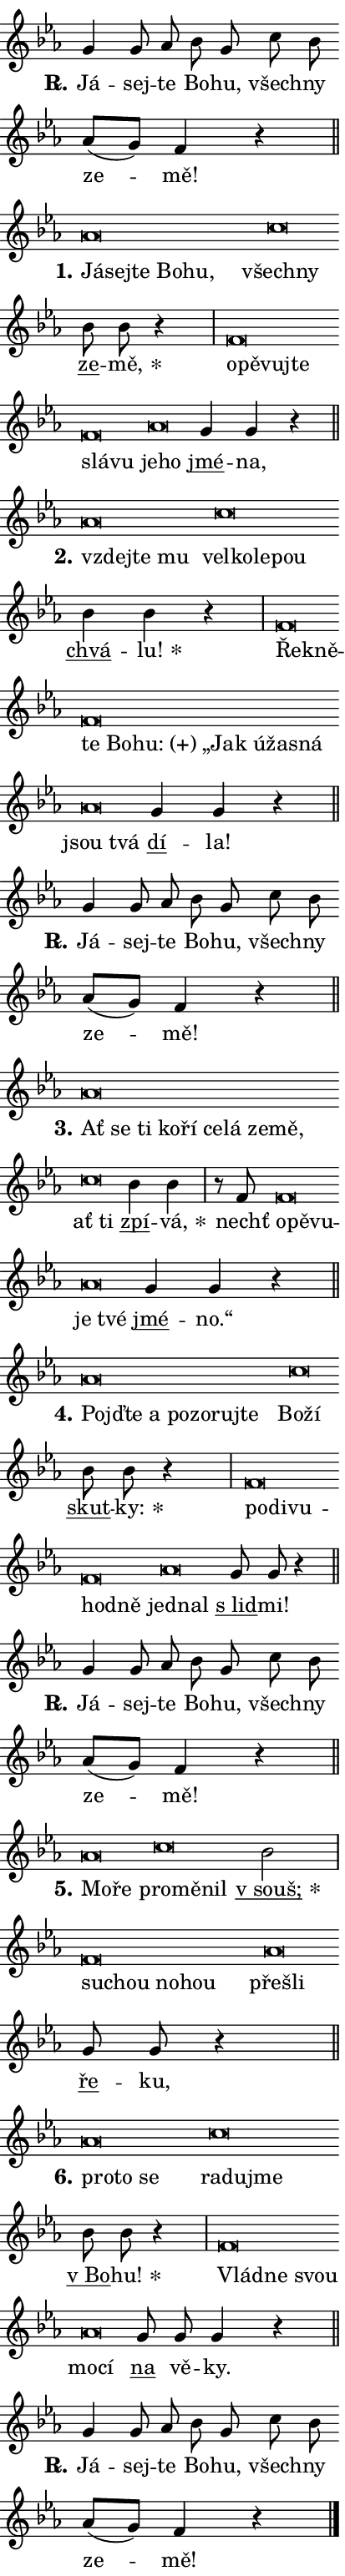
\version "2.24.0"
\header { tagline = "" }
\paper {
  indent = 0\cm
  top-margin = 0\cm
  right-margin = 0.13\cm % to fit lyric hyphens
  bottom-margin = 0\cm
  left-margin = 0\cm
  paper-width = 7\cm
  page-breaking = #ly:one-page-breaking
  system-system-spacing.basic-distance = #11
  score-system-spacing.basic-distance = #11
  ragged-last = ##f
}


%% Author: Thomas Morley
%% https://lists.gnu.org/archive/html/lilypond-user/2020-05/msg00002.html
#(define (line-position grob)
"Returns position of @var[grob} in current system:
   @code{'start}, if at first time-step
   @code{'end}, if at last time-step
   @code{'middle} otherwise
"
  (let* ((col (ly:item-get-column grob))
         (ln (ly:grob-object col 'left-neighbor))
         (rn (ly:grob-object col 'right-neighbor))
         (col-to-check-left (if (ly:grob? ln) ln col))
         (col-to-check-right (if (ly:grob? rn) rn col))
         (break-dir-left
           (and
             (ly:grob-property col-to-check-left 'non-musical #f)
             (ly:item-break-dir col-to-check-left)))
         (break-dir-right
           (and
             (ly:grob-property col-to-check-right 'non-musical #f)
             (ly:item-break-dir col-to-check-right))))
        (cond ((eqv? 1 break-dir-left) 'start)
              ((eqv? -1 break-dir-right) 'end)
              (else 'middle))))

#(define (tranparent-at-line-position vctor)
  (lambda (grob)
  "Relying on @code{line-position} select the relevant enry from @var{vctor}.
Used to determine transparency,"
    (case (line-position grob)
      ((end) (not (vector-ref vctor 0)))
      ((middle) (not (vector-ref vctor 1)))
      ((start) (not (vector-ref vctor 2))))))

noteHeadBreakVisibility =
#(define-music-function (break-visibility)(vector?)
"Makes @code{NoteHead}s transparent relying on @var{break-visibility}"
#{
  \override NoteHead.transparent =
    #(tranparent-at-line-position break-visibility)
#})

#(define delete-ledgers-for-transparent-note-heads
  (lambda (grob)
    "Reads whether a @code{NoteHead} is transparent.
If so this @code{NoteHead} is removed from @code{'note-heads} from
@var{grob}, which is supposed to be @code{LedgerLineSpanner}.
As a result ledgers are not printed for this @code{NoteHead}"
    (let* ((nhds-array (ly:grob-object grob 'note-heads))
           (nhds-list
             (if (ly:grob-array? nhds-array)
                 (ly:grob-array->list nhds-array)
                 '()))
           ;; Relies on the transparent-property being done before
           ;; Staff.LedgerLineSpanner.after-line-breaking is executed.
           ;; This is fragile ...
           (to-keep
             (remove
               (lambda (nhd)
                 (ly:grob-property nhd 'transparent #f))
               nhds-list)))
      ;; TODO find a better method to iterate over grob-arrays, similiar
      ;; to filter/remove etc for lists
      ;; For now rebuilt from scratch
      (set! (ly:grob-object grob 'note-heads)  '())
      (for-each
        (lambda (nhd)
          (ly:pointer-group-interface::add-grob grob 'note-heads nhd))
        to-keep))))

squashNotes = {
  \override NoteHead.X-extent = #'(-0.2 . 0.2)
  \override NoteHead.Y-extent = #'(-0.75 . 0)
  \override NoteHead.stencil =
    #(lambda (grob)
       (let ((pos (ly:grob-property grob 'staff-position)))
         (begin
           (if (< pos -7) (display "ERROR: Lower brevis then expected\n") (display "OK: Expected brevis position\n"))
           (if (<= pos -6) ly:text-interface::print ly:note-head::print))))
}
unSquashNotes = {
  \revert NoteHead.X-extent
  \revert NoteHead.Y-extent
  \revert NoteHead.stencil
}

hideNotes = \noteHeadBreakVisibility #begin-of-line-visible
unHideNotes = \noteHeadBreakVisibility #all-visible

% work-around for resetting accidentals
% https://lilypond.org/doc/v2.23/Documentation/notation/displaying-rhythms#unmetered-music
cadenzaMeasure = {
  \cadenzaOff
  \partial 1024 s1024
  \cadenzaOn
}

#(define-markup-command (accent layout props text) (markup?)
  "Underline accented syllable"
  (interpret-markup layout props
    #{\markup \override #'(offset . 4.3) \underline { #text }#}))

responsum = \markup \concat {
  "R" \hspace #-1.05 \path #0.1 #'((moveto 0 0.07) (lineto 0.9 0.8)) \hspace #0.05 "."
}

spaceSize = #0.6828661417322834 % exact space size for TeX Gyre Schola

\layout {
  \context {
    \Staff
    \remove "Time_signature_engraver"
    \override LedgerLineSpanner.after-line-breaking = #delete-ledgers-for-transparent-note-heads
  }
  \context {
    \Lyrics {
      \override LyricSpace.minimum-distance = \spaceSize
      \override LyricText.font-name = #"TeX Gyre Schola"
      \override LyricText.font-size = 1
      \override StanzaNumber.font-name = #"TeX Gyre Schola Bold"
      \override StanzaNumber.font-size = 1
    }
  }
  \context {
    \Score 
    \override NoteHead.text =
      #(lambda (grob) 
        (let ((pos (ly:grob-property grob 'staff-position)))
          #{\markup {
            \combine
              \halign #-0.55 \raise #(if (= pos -6) 0 0.5) \override #'(thickness . 2) \draw-line #'(3.2 . 0)
              \musicglyph "noteheads.sM1"
          }#}))
  }
}

% magnetic-lyrics.ily
%
%   written by
%     Jean Abou Samra <jean@abou-samra.fr>
%     Werner Lemberg <wl@gnu.org>
%
%   adapted by
%     Jiri Hon <jiri.hon@gmail.com>
%
% Version 2022-Apr-15

% https://www.mail-archive.com/lilypond-user@gnu.org/msg149350.html

#(define (Left_hyphen_pointer_engraver context)
   "Collect syllable-hyphen-syllable occurrences in lyrics and store
them in properties.  This engraver only looks to the left.  For
example, if the lyrics input is @code{foo -- bar}, it does the
following.

@itemize @bullet
@item
Set the @code{text} property of the @code{LyricHyphen} grob between
@q{foo} and @q{bar} to @code{foo}.

@item
Set the @code{left-hyphen} property of the @code{LyricText} grob with
text @q{foo} to the @code{LyricHyphen} grob between @q{foo} and
@q{bar}.
@end itemize

Use this auxiliary engraver in combination with the
@code{lyric-@/text::@/apply-@/magnetic-@/offset!} hook."
   (let ((hyphen #f)
         (text #f))
     (make-engraver
      (acknowledgers
       ((lyric-syllable-interface engraver grob source-engraver)
        (set! text grob)))
      (end-acknowledgers
       ((lyric-hyphen-interface engraver grob source-engraver)
        ;(when (not (grob::has-interface grob 'lyric-space-interface))
          (set! hyphen grob)));)
      ((stop-translation-timestep engraver)
       (when (and text hyphen)
         (ly:grob-set-object! text 'left-hyphen hyphen))
       (set! text #f)
       (set! hyphen #f)))))

#(define (lyric-text::apply-magnetic-offset! grob)
   "If the space between two syllables is less than the value in
property @code{LyricText@/.details@/.squash-threshold}, move the right
syllable to the left so that it gets concatenated with the left
syllable.

Use this function as a hook for
@code{LyricText@/.after-@/line-@/breaking} if the
@code{Left_@/hyphen_@/pointer_@/engraver} is active."
   (let ((hyphen (ly:grob-object grob 'left-hyphen #f)))
     (when hyphen
       (let ((left-text (ly:spanner-bound hyphen LEFT)))
         (when (grob::has-interface left-text 'lyric-syllable-interface)
           (let* ((common (ly:grob-common-refpoint grob left-text X))
                  (this-x-ext (ly:grob-extent grob common X))
                  (left-x-ext
                   (begin
                     ;; Trigger magnetism for left-text.
                     (ly:grob-property left-text 'after-line-breaking)
                     (ly:grob-extent left-text common X)))
                  ;; `delta` is the gap width between two syllables.
                  (delta (- (interval-start this-x-ext)
                            (interval-end left-x-ext)))
                  (details (ly:grob-property grob 'details))
                  (threshold (assoc-get 'squash-threshold details 0.2)))
             (when (< delta threshold)
               (let* (;; We have to manipulate the input text so that
                      ;; ligatures crossing syllable boundaries are not
                      ;; disabled.  For languages based on the Latin
                      ;; script this is essentially a beautification.
                      ;; However, for non-Western scripts it can be a
                      ;; necessity.
                      (lt (ly:grob-property left-text 'text))
                      (rt (ly:grob-property grob 'text))
                      (is-space (grob::has-interface hyphen 'lyric-space-interface))
                      (space (if is-space " " ""))
                      (extra-delta (if is-space spaceSize 0))
                      ;; Append new syllable.
                      (ltrt-space (if (and (string? lt) (string? rt))
                                (string-append lt space rt)
                                (make-concat-markup (list lt space rt))))
                      ;; Right-align `ltrt` to the right side.
                      (ltrt-space-markup (grob-interpret-markup
                               grob
                               (make-translate-markup
                                (cons (interval-length this-x-ext) 0)
                                (make-right-align-markup ltrt-space)))))
                 (begin
                   ;; Don't print `left-text`.
                   (ly:grob-set-property! left-text 'stencil #f)
                   ;; Set text and stencil (which holds all collected
                   ;; syllables so far) and shift it to the left.
                   (ly:grob-set-property! grob 'text ltrt-space)
                   (ly:grob-set-property! grob 'stencil ltrt-space-markup)
                   (ly:grob-translate-axis! grob (- (- delta extra-delta)) X))))))))))


#(define (lyric-hyphen::displace-bounds-first grob)
   ;; Make very sure this callback isn't triggered too early.
   (let ((left (ly:spanner-bound grob LEFT))
         (right (ly:spanner-bound grob RIGHT)))
     (ly:grob-property left 'after-line-breaking)
     (ly:grob-property right 'after-line-breaking)
     (ly:lyric-hyphen::print grob)))

squashThreshold = #0.4

\layout {
  \context {
    \Lyrics
    \consists #Left_hyphen_pointer_engraver
    \override LyricText.after-line-breaking =
      #lyric-text::apply-magnetic-offset!
    \override LyricHyphen.stencil = #lyric-hyphen::displace-bounds-first
    \override LyricText.details.squash-threshold = \squashThreshold
    \override LyricHyphen.minimum-distance = 0
    \override LyricHyphen.minimum-length = \squashThreshold
  }
}

squashText = \override LyricText.details.squash-threshold = 9999
unSquashText = \override LyricText.details.squash-threshold = \squashThreshold

leftText = \override LyricText.self-alignment-X = #LEFT
unLeftText = \revert LyricText.self-alignment-X

starOffset = #(lambda (grob) 
                (let ((x_offset (ly:self-alignment-interface::aligned-on-x-parent grob)))
                  (if (= x_offset 0) 0 (+ x_offset 1.2))))

star = #(define-music-function (syllable)(string?)
"Append star separator at the end of a syllable"
#{
  \once \override LyricText.X-offset = #starOffset
  \lyricmode { \markup {
    #syllable
    \override #'((font-name . "TeX Gyre Schola Bold")) \hspace #0.2 \lower #0.65 \larger "*"
  } }
#})

starAccent = #(define-music-function (syllable)(string?)
"Append star separator at the end of a syllable and make accent"
#{
  \once \override LyricText.X-offset = #starOffset
  \lyricmode { \markup {
    \accent #syllable
    \override #'((font-name . "TeX Gyre Schola Bold")) \hspace #0.2 \lower #0.65 \larger "*"
  } }
#})

breath = #(define-music-function (syllable)(string?)
"Append breathing indicator at the end of a syllable"
#{
  \lyricmode { \markup { #syllable "+" } }
#})

optionalBreath = #(define-music-function (syllable)(string?)
"Append optional breathing indicator at the end of a syllable"
#{
  \lyricmode { \markup { #syllable "(+)" } }
#})


\score {
    <<
        \new Voice = "melody" { \cadenzaOn \key es \major \relative { g'4 g8 as bes g \bar "" c bes \bar "" as[( g)] f4 r \cadenzaMeasure \bar "||" \break } }
        \new Lyrics \lyricsto "melody" { \lyricmode { \set stanza = \responsum
Já -- sej -- te Bo -- hu, všech -- ny ze -- mě! } }
    >>
    \layout {}
}

\score {
    <<
        \new Voice = "melody" { \cadenzaOn \key es \major \relative { \squashNotes as'\breve*1/16 \hideNotes \breve*1/16 \bar "" \breve*1/16 \bar "" \breve*1/16 \breve*1/16 \bar "" \unHideNotes \unSquashNotes \squashNotes c\breve*1/16 \hideNotes \breve*1/16 \bar "" \unHideNotes \unSquashNotes \bar "" bes8 bes r4 \cadenzaMeasure \bar "|" \squashNotes f\breve*1/16 \hideNotes \breve*1/16 \bar "" \breve*1/16 \bar "" \breve*1/16 \bar "" \breve*1/16 \breve*1/16 \bar "" \unHideNotes \unSquashNotes \squashNotes as\breve*1/16 \hideNotes \breve*1/16 \bar "" \unHideNotes \unSquashNotes \bar "" g4 g r \cadenzaMeasure \bar "||" \break } }
        \new Lyrics \lyricsto "melody" { \lyricmode { \set stanza = "1."
\leftText Já -- \squashText sej -- te Bo -- hu, \leftText \unLeftText \unSquashText všech -- \squashText ny \unLeftText \unSquashText \markup \accent ze -- \star mě, \leftText o -- \squashText pě -- vuj -- te slá -- vu \leftText \unLeftText \unSquashText je -- \squashText ho \unLeftText \unSquashText \markup \accent jmé -- na, } }
    >>
    \layout {}
}

\score {
    <<
        \new Voice = "melody" { \cadenzaOn \key es \major \relative { \squashNotes as'\breve*1/16 \hideNotes \breve*1/16 \breve*1/16 \bar "" \unHideNotes \unSquashNotes \squashNotes c\breve*1/16 \hideNotes \breve*1/16 \bar "" \breve*1/16 \breve*1/16 \bar "" \unHideNotes \unSquashNotes \bar "" bes4 bes r \cadenzaMeasure \bar "|" \squashNotes f\breve*1/16 \hideNotes \breve*1/16 \bar "" \breve*1/16 \bar "" \breve*1/16 \bar "" \breve*1/16 \bar "" \breve*1/16 \bar "" \breve*1/16 \bar "" \breve*1/16 \breve*1/16 \bar "" \unHideNotes \unSquashNotes \squashNotes as\breve*1/16 \hideNotes \breve*1/16 \bar "" \unHideNotes \unSquashNotes \bar "" g4 g r \cadenzaMeasure \bar "||" \break } }
        \new Lyrics \lyricsto "melody" { \lyricmode { \set stanza = "2."
\leftText vzdej -- \squashText te mu \leftText \unLeftText \unSquashText vel -- \squashText ko -- le -- pou \unLeftText \unSquashText \markup \accent chvá -- \star lu! \leftText Ře -- \squashText kně -- te Bo -- \optionalBreath hu: „Jak ú -- ža -- sná \leftText \unLeftText \unSquashText jsou \squashText tvá \unLeftText \unSquashText \markup \accent dí -- la! } }
    >>
    \layout {}
}

\score {
    <<
        \new Voice = "melody" { \cadenzaOn \key es \major \relative { g'4 g8 as bes g \bar "" c bes \bar "" as[( g)] f4 r \cadenzaMeasure \bar "||" \break } }
        \new Lyrics \lyricsto "melody" { \lyricmode { \set stanza = \responsum
Já -- sej -- te Bo -- hu, všech -- ny ze -- mě! } }
    >>
    \layout {}
}

\score {
    <<
        \new Voice = "melody" { \cadenzaOn \key es \major \relative { \squashNotes as'\breve*1/16 \hideNotes \breve*1/16 \bar "" \breve*1/16 \bar "" \breve*1/16 \bar "" \breve*1/16 \bar "" \breve*1/16 \bar "" \breve*1/16 \bar "" \breve*1/16 \breve*1/16 \bar "" \unHideNotes \unSquashNotes \squashNotes c\breve*1/16 \hideNotes \breve*1/16 \bar "" \unHideNotes \unSquashNotes \bar "" bes4 bes4 \cadenzaMeasure \bar "|" r8 f8 \squashNotes f\breve*1/16 \hideNotes \breve*1/16 \breve*1/16 \bar "" \unHideNotes \unSquashNotes \squashNotes as\breve*1/16 \hideNotes \breve*1/16 \bar "" \unHideNotes \unSquashNotes \bar "" g4 g r \cadenzaMeasure \bar "||" \break } }
        \new Lyrics \lyricsto "melody" { \lyricmode { \set stanza = "3."
\leftText Ať \squashText se ti ko -- ří ce -- lá ze -- mě, \leftText \unLeftText \unSquashText ať \squashText ti \unLeftText \unSquashText \markup \accent zpí -- \star vá, nechť \leftText o -- \squashText pě -- vu -- \leftText \unLeftText \unSquashText je \squashText tvé \unLeftText \unSquashText \markup \accent jmé -- no.“ } }
    >>
    \layout {}
}

\score {
    <<
        \new Voice = "melody" { \cadenzaOn \key es \major \relative { \squashNotes as'\breve*1/16 \hideNotes \breve*1/16 \bar "" \breve*1/16 \bar "" \breve*1/16 \bar "" \breve*1/16 \bar "" \breve*1/16 \breve*1/16 \bar "" \unHideNotes \unSquashNotes \squashNotes c\breve*1/16 \hideNotes \breve*1/16 \bar "" \unHideNotes \unSquashNotes \bar "" bes8 bes r4 \cadenzaMeasure \bar "|" \squashNotes f\breve*1/16 \hideNotes \breve*1/16 \bar "" \breve*1/16 \bar "" \breve*1/16 \breve*1/16 \bar "" \unHideNotes \unSquashNotes \squashNotes as\breve*1/16 \hideNotes \breve*1/16 \bar "" \unHideNotes \unSquashNotes \bar "" g8 g r4 \cadenzaMeasure \bar "||" \break } }
        \new Lyrics \lyricsto "melody" { \lyricmode { \set stanza = "4."
\leftText Pojď -- \squashText te a po -- zo -- ruj -- te \leftText \unLeftText \unSquashText Bo -- \squashText ží \unLeftText \unSquashText \markup \accent skut -- \star ky: \leftText po -- \squashText di -- vu -- hod -- ně \leftText \unLeftText \unSquashText jed -- \squashText nal \unLeftText \unSquashText \markup \accent "s lid" -- mi! } }
    >>
    \layout {}
}

\score {
    <<
        \new Voice = "melody" { \cadenzaOn \key es \major \relative { g'4 g8 as bes g \bar "" c bes \bar "" as[( g)] f4 r \cadenzaMeasure \bar "||" \break } }
        \new Lyrics \lyricsto "melody" { \lyricmode { \set stanza = \responsum
Já -- sej -- te Bo -- hu, všech -- ny ze -- mě! } }
    >>
    \layout {}
}

\score {
    <<
        \new Voice = "melody" { \cadenzaOn \key es \major \relative { \squashNotes as'\breve*1/16 \hideNotes \breve*1/16 \bar "" \unHideNotes \unSquashNotes \squashNotes c\breve*1/16 \hideNotes \breve*1/16 \breve*1/16 \bar "" \unHideNotes \unSquashNotes \bar "" bes2 \cadenzaMeasure \bar "|" \squashNotes f\breve*1/16 \hideNotes \breve*1/16 \bar "" \breve*1/16 \breve*1/16 \bar "" \unHideNotes \unSquashNotes \squashNotes as\breve*1/16 \hideNotes \breve*1/16 \bar "" \unHideNotes \unSquashNotes \bar "" g8 g r4 \cadenzaMeasure \bar "||" \break } }
        \new Lyrics \lyricsto "melody" { \lyricmode { \set stanza = "5."
\leftText Mo -- \squashText ře \leftText \unLeftText \unSquashText pro -- \squashText mě -- nil \unLeftText \unSquashText \starAccent "v souš;" \leftText su -- \squashText chou no -- hou \leftText \unLeftText \unSquashText pře -- \squashText šli \unLeftText \unSquashText \markup \accent ře -- ku, } }
    >>
    \layout {}
}

\score {
    <<
        \new Voice = "melody" { \cadenzaOn \key es \major \relative { \squashNotes as'\breve*1/16 \hideNotes \breve*1/16 \breve*1/16 \bar "" \unHideNotes \unSquashNotes \squashNotes c\breve*1/16 \hideNotes \breve*1/16 \breve*1/16 \bar "" \unHideNotes \unSquashNotes \bar "" bes8 bes r4 \cadenzaMeasure \bar "|" \squashNotes f\breve*1/16 \hideNotes \breve*1/16 \breve*1/16 \bar "" \unHideNotes \unSquashNotes \squashNotes as\breve*1/16 \hideNotes \breve*1/16 \bar "" \unHideNotes \unSquashNotes \bar "" g8 g g4 r \cadenzaMeasure \bar "||" \break } }
        \new Lyrics \lyricsto "melody" { \lyricmode { \set stanza = "6."
\leftText pro -- \squashText to se \leftText \unLeftText \unSquashText ra -- \squashText du -- jme \unLeftText \unSquashText \markup \accent "v Bo" -- \star hu! \leftText Vlád -- \squashText ne svou \leftText \unLeftText \unSquashText mo -- \squashText cí \unLeftText \unSquashText \markup \accent na vě -- ky. } }
    >>
    \layout {}
}

\score {
    <<
        \new Voice = "melody" { \cadenzaOn \key es \major \relative { g'4 g8 as bes g \bar "" c bes \bar "" as[( g)] f4 r \cadenzaMeasure \bar "||" \break } \bar "|." }
        \new Lyrics \lyricsto "melody" { \lyricmode { \set stanza = \responsum
Já -- sej -- te Bo -- hu, všech -- ny ze -- mě! } }
    >>
    \layout {}
}
